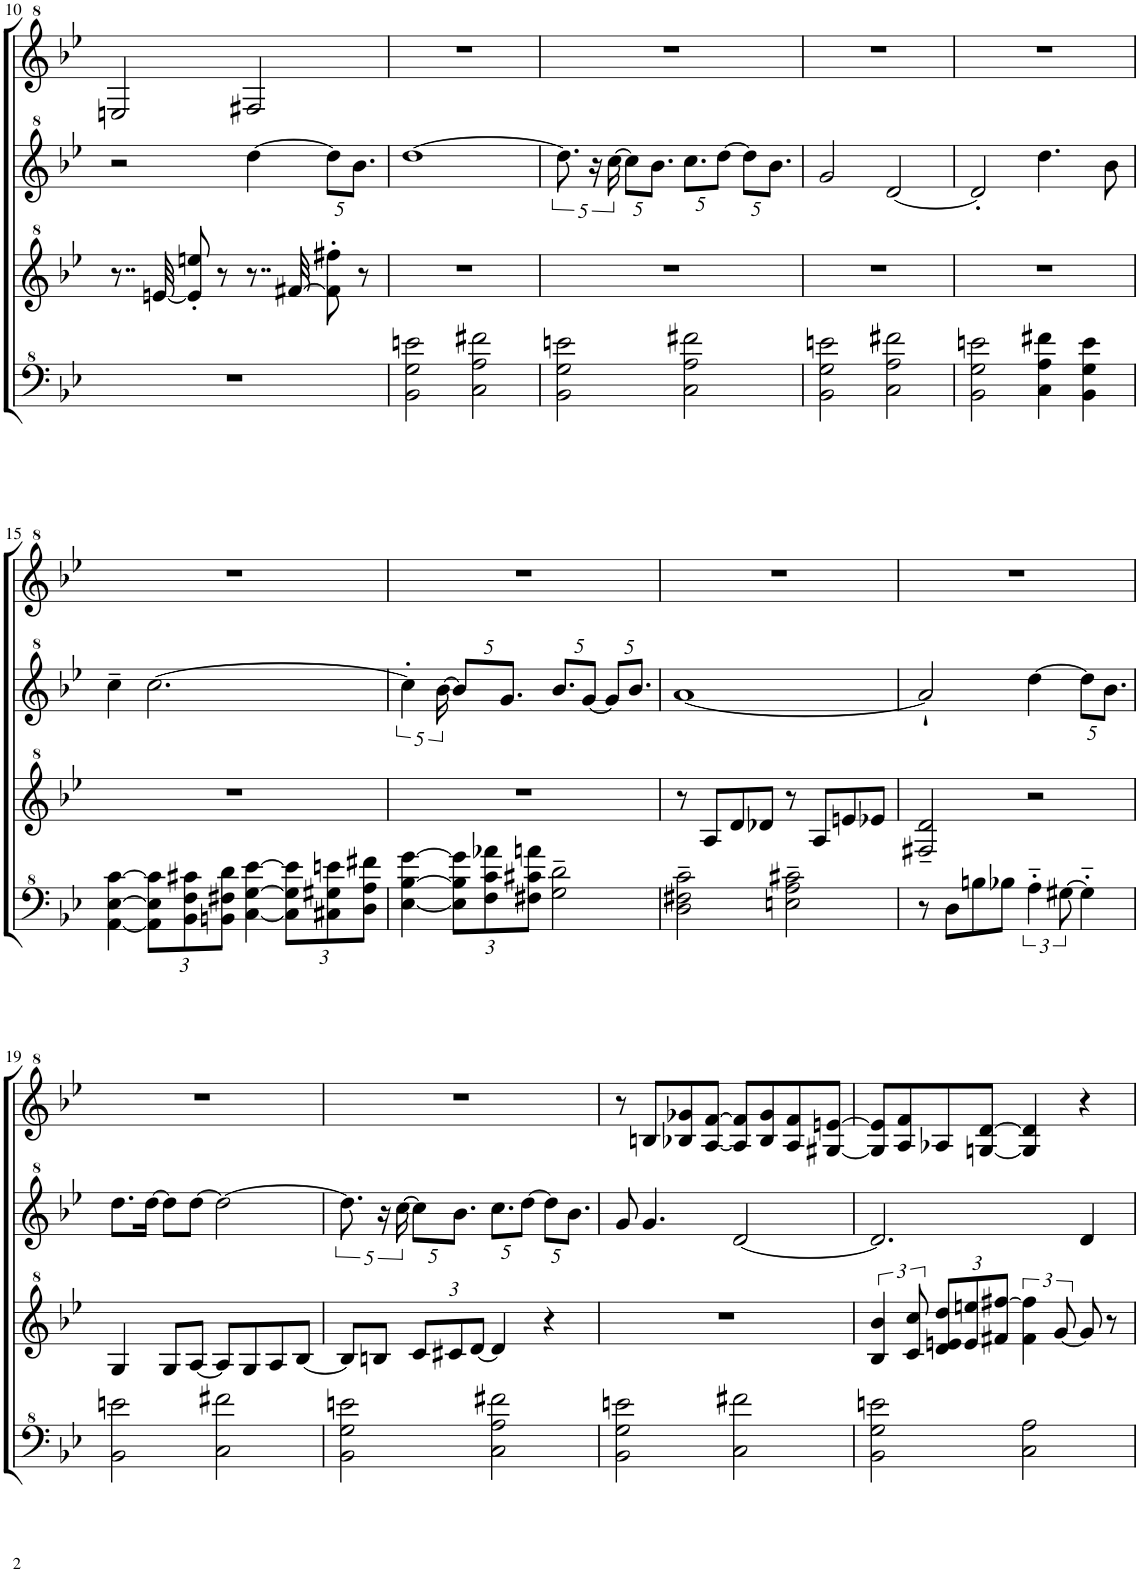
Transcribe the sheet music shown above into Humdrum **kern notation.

**kern	**kern	**kern	**kern
*part1	*part1	*part1	*part1
*staff4	*staff3	*staff2	*staff1
*I"Model III	*	*	*
!!LO:PB:g=z
*clefF^4	*clefG^2	*clefG^2	*clefG^2
*k[b-e-]	*k[b-e-]	*k[b-e-]	*k[b-e-]
*M4/4	*M4/4	*M4/4	*M4/4
=10	=10	=10	=10
1r	8..r	2r	2en/
.	[32een/	.	.
.	8ee/]' 8eeen/'	.	.
.	8r	.	.
.	8..r	[4ddd\	2f#X/
.	[32ff#X/	.	.
*	*	*Xbrackettup	*
.	8ff#\]' 8fff#X\'	10ddd\L]	.
.	.	10.bb-\J	.
.	8r	.	.
=11	=11	=11	=11
2B-\ 2g\ 2een\	1r	[1ddd	1r
2c\ 2a\ 2ff#X\	.	.	.
=12	=12	=12	=12
*	*	*brackettup	*
2B-\ 2g\ 2een\	1r	10.ddd\]	1r
.	.	20r	.
.	.	[20ccc\	.
*	*	*Xbrackettup	*
.	.	10ccc\L]	.
.	.	10.bb-\J	.
2c\ 2a\ 2ff#X\	.	10.ccc\L	.
.	.	[10ddd\J	.
.	.	10ddd\L]	.
.	.	10.bb-\J	.
=13	=13	=13	=13
2B-\ 2g\ 2een\	1r	2gg/	1r
2c\ 2a\ 2ff#X\	.	[2dd/	.
=14	=14	=14	=14
2B-\ 2g\ 2een\	1r	2dd'/]	1r
4c\ 4a\ 4ff#X\	.	4.ddd\	.
4B-\ 4g\ 4ee\	.	.	.
.	.	8bb-\	.
!!LO:LB:g=z
=15	=15	=15	=15
[4A\ [4e-\ [4cc\	1r	4ccc~\	1r
*Xbrackettup	*	*	*
12A\] 12e-\] 12cc\]L	.	[2.ccc\	.
12B-\ 12f\ 12cc#X\	.	.	.
12Bn\ 12f#X\ 12dd\J	.	.	.
[4c\ [4g\ [4ee-\	.	.	.
12c\] 12g\] 12ee-\]L	.	.	.
12c#X\ 12g#X\ 12een\	.	.	.
12d\ 12a\ 12ff#X\J	.	.	.
=16	=16	=16	=16
*	*	*brackettup	*
[4e-\ [4b-\ [4gg\	1r	5ccc'\]	1r
.	.	[20bb-\	.
*	*	*Xbrackettup	*
12e-\] 12b-\] 12gg\]L	.	10bb-/L]	.
12f\ 12cc\ 12aa-X\	.	.	.
.	.	10.gg/J	.
12f#X\ 12cc#X\ 12aan\J	.	.	.
2g\~ 2dd\~	.	10.bb-/L	.
.	.	[10gg/J	.
.	.	10gg/L]	.
.	.	10.bb-/J	.
=17	=17	=17	=17
2d\~ 2f#X\~ 2cc\~	8r	[1aa	1r
.	8a/L	.	.
.	8dd/	.	.
.	8dd-X/J	.	.
2en\~ 2a\~ 2cc#X\~	8r	.	.
.	8a/L	.	.
.	8een/	.	.
.	8ee-X/J	.	.
=18	=18	=18	=18
8r	2f#X/~ 2dd/~	2aa`/]	1r
8d\L	.	.	.
8bn\	.	.	.
8b-X\J	.	.	.
*brackettup	*	*	*
6a'~\	2r	[4ddd\	.
[12g#X\	.	.	.
4g#'~\]	.	10ddd\L]	.
.	.	10.bb-\J	.
!!LO:LB:g=z
=19	=19	=19	=19
2B-\ 2een\	4g/	8.ddd\L	1r
.	.	[16ddd\Jk	.
.	8g/L	8ddd\L]	.
.	[8a/J	[8ddd\J	.
2c\ 2ff#X\	8a/L]	2ddd\_	.
.	8g/	.	.
.	8a/	.	.
.	[8b-/J	.	.
=20	=20	=20	=20
*	*	*brackettup	*
2B-\ 2g\ 2een\	8b-/L]	10.ddd\]	1r
.	8bn/J	.	.
.	.	20r	.
.	.	[20ccc\	.
*	*Xbrackettup	*Xbrackettup	*
.	12cc/L	10ccc\L]	.
.	12cc#X/	.	.
.	.	10.bb-\J	.
.	[12dd/J	.	.
2c\ 2a\ 2ff#X\	4dd/]	10.ccc\L	.
.	.	[10ddd\J	.
.	4r	10ddd\L]	.
.	.	10.bb-\J	.
=21	=21	=21	=21
2B-\ 2g\ 2een\	1r	8gg/	8r
.	.	4.gg/	8bn/L
.	.	.	8b-X/ 8gg-X/
.	.	.	[8a/ [8ff/J
2c\ 2ff#X\	.	[2dd/	8a/] 8ff/]L
.	.	.	8b-/ 8gg-/
.	.	.	8a/ 8ff/
.	.	.	[8g#X/ [8een/J
=22	=22	=22	=22
*	*brackettup	*	*
2B-\ 2g\ 2een\	6b-/ 6bb-/	2.dd/]	8g#/] 8ee/]L
.	.	.	8a/ 8ff/
.	12cc/ 12ccc/	.	.
*	*Xbrackettup	*	*
.	12dd/ 12een/ 12ddd/L	.	8a-X/
.	12ee/ 12eeen/	.	.
.	.	.	[8gn/ [8dd/J
.	4ff#X/ [4fff#X/	.	.
2c\ 2a\	.	.	4g/] 4dd/]
.	[12gg/	.	.
.	8gg/]	4dd/	4r
.	8r	.	.
=	=	=	=
*-	*-	*-	*-
